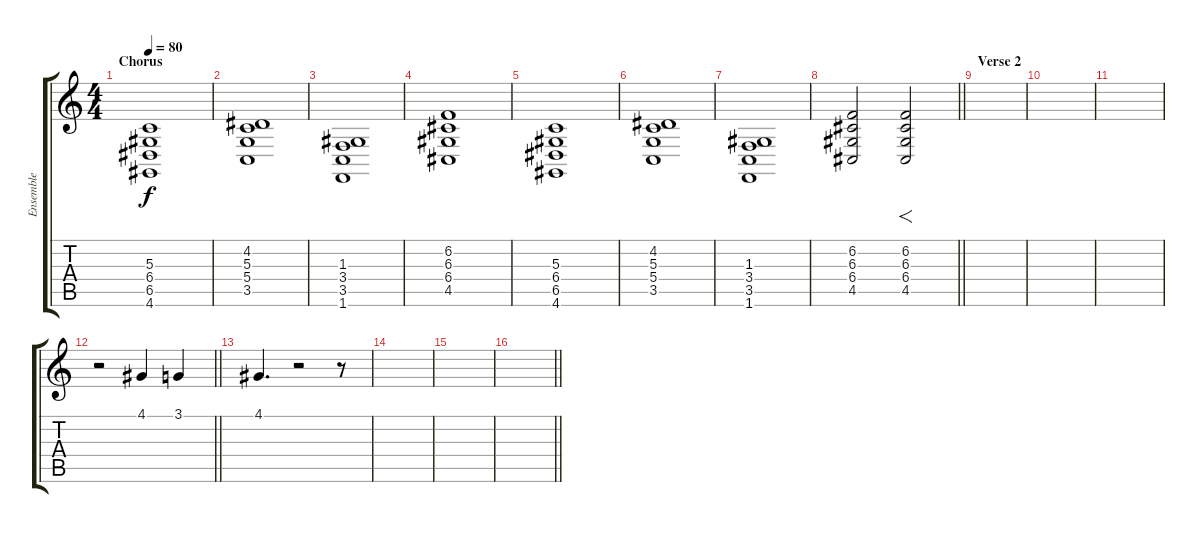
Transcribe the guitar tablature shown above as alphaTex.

\track ("Ensemble" "Ensemble") {instrument stringensemble2}
\staff {score tabs}
\tuning (E4 B3 G3 D3 A2 E2) {hide}
\ts (4 4)
\section ("" "Chorus")
\tempo 80
\clef g2
\ks c
(5.3 6.4 6.5 4.6).1{dy f} |
(4.2 5.3 5.4 3.5).1 |
(1.3 3.4 3.5 1.6).1 |
(6.2 6.3 6.4 4.5).1 |
(5.3 6.4 6.5 4.6).1 |
(4.2 5.3 5.4 3.5).1 |
(1.3 3.4 3.5 1.6).1 |
\barLineRight lightlight
(6.2 6.3 6.4 4.5).2 (6.2 6.3 6.4 4.5).2{f} |
\section ("" "Verse 2")
|
|
|
\barLineRight lightlight
r.2 4.1.4 3.1.4 |
4.1.4{d} r.2 r.8 |
|
|
\barLineRight lightlight
